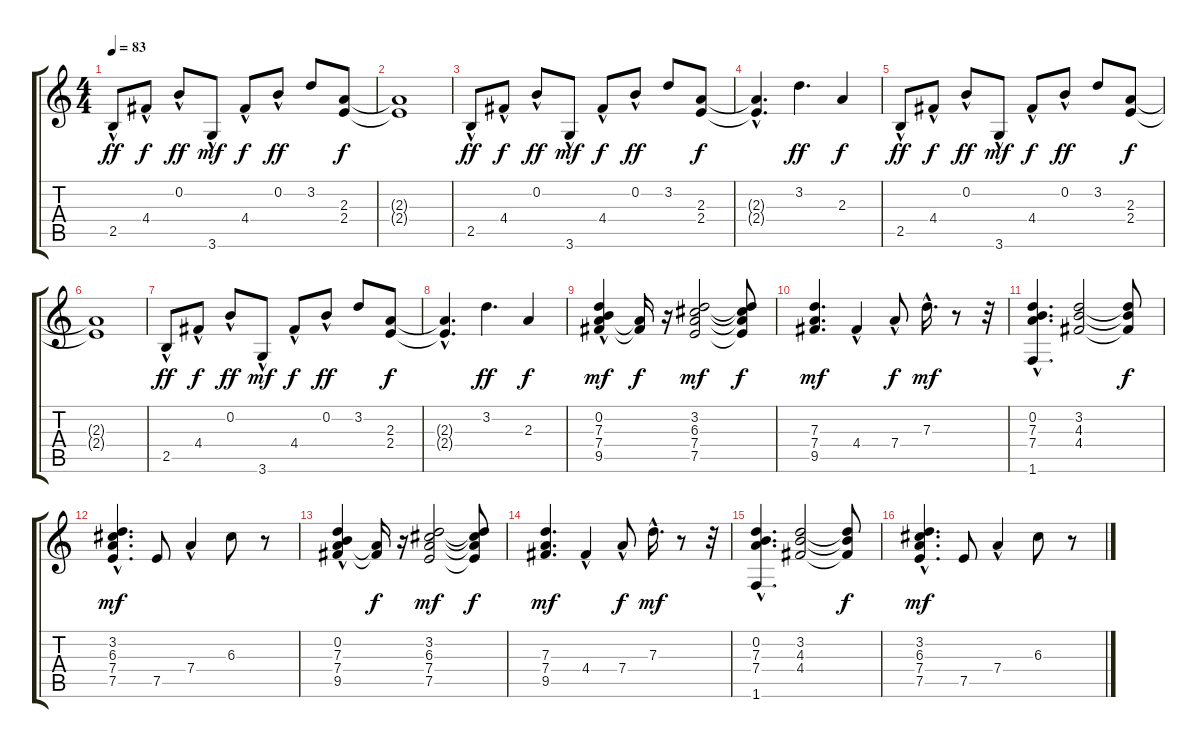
\track "" {instrument electricguitarclean}
\staff {score tabs}
\tuning (E4 B3 G3 D3 A2 E2) {hide}
\ts (4 4)
\tempo 83
\clef g2
\ks c
2.5{hac}.8{dy ff instrument electricguitarclean} 4.4{hac}.8{dy f} 0.2{hac}.8{dy ff} 3.6{hac}.8{dy mf} 4.4{hac}.8{dy f} 0.2{hac}.8{dy ff} 3.2.8 (2.3 2.4).8{dy f} |
(2.3{t} 2.4{t}).1 |
2.5{hac}.8{dy ff} 4.4{hac}.8{dy f} 0.2{hac}.8{dy ff} 3.6{hac}.8{dy mf} 4.4{hac}.8{dy f} 0.2{hac}.8{dy ff} 3.2.8 (2.3 2.4).8{dy f} |
(2.3{hac t} 2.4{t}).4{d} 3.2.4{d dy ff} 2.3.4{dy f} |
2.5{hac}.8{dy ff} 4.4{hac}.8{dy f} 0.2{hac}.8{dy ff} 3.6{hac}.8{dy mf} 4.4{hac}.8{dy f} 0.2{hac}.8{dy ff} 3.2.8 (2.3 2.4).8{dy f} |
(2.3{t} 2.4{t}).1 |
2.5{hac}.8{dy ff} 4.4{hac}.8{dy f} 0.2{hac}.8{dy ff} 3.6{hac}.8{dy mf} 4.4{hac}.8{dy f} 0.2{hac}.8{dy ff} 3.2.8 (2.3 2.4).8{dy f} |
(2.3{hac t} 2.4{t}).4{d} 3.2.4{d dy ff} 2.3.4{dy f} |
(0.2 7.3{hac} 7.4 9.5).4{dy mf} (7.4{t} 9.5{t}).16{dy f} r.16 (3.2 6.3 7.4 7.5).2{dy mf} (3.2{t} 6.3{t} 7.4{t} 7.5{t}).8{dy f} |
(7.3 7.4 9.5).4{d dy mf} 4.4{hac}.4 7.4{hac}.8{dy f} 7.3{hac}.16{d dy mf} r.8 r.32 |
(0.2{hac} 7.3{hac} 7.4{hac} 1.6{hac}).4{d} (3.2 4.3 4.4).2 (3.2{t} 4.3{t} 4.4{t}).8{dy f} |
(3.2{hac} 6.3 7.4{hac} 7.5).4{d dy mf} 7.5.8 7.4{hac}.4 6.3.8 r.8 |
(0.2 7.3{hac} 7.4 9.5).4 (7.4{t} 9.5{t}).16{dy f} r.16 (3.2 6.3 7.4 7.5).2{dy mf} (3.2{t} 6.3{t} 7.4{t} 7.5{t}).8{dy f} |
(7.3 7.4 9.5).4{d dy mf} 4.4{hac}.4 7.4{hac}.8{dy f} 7.3{hac}.16{d dy mf} r.8 r.32 |
(0.2{hac} 7.3{hac} 7.4{hac} 1.6{hac}).4{d} (3.2 4.3 4.4).2 (3.2{t} 4.3{t} 4.4{t}).8{dy f} |
(3.2{hac} 6.3 7.4{hac} 7.5).4{d dy mf} 7.5.8 7.4{hac}.4 6.3.8 r.8
